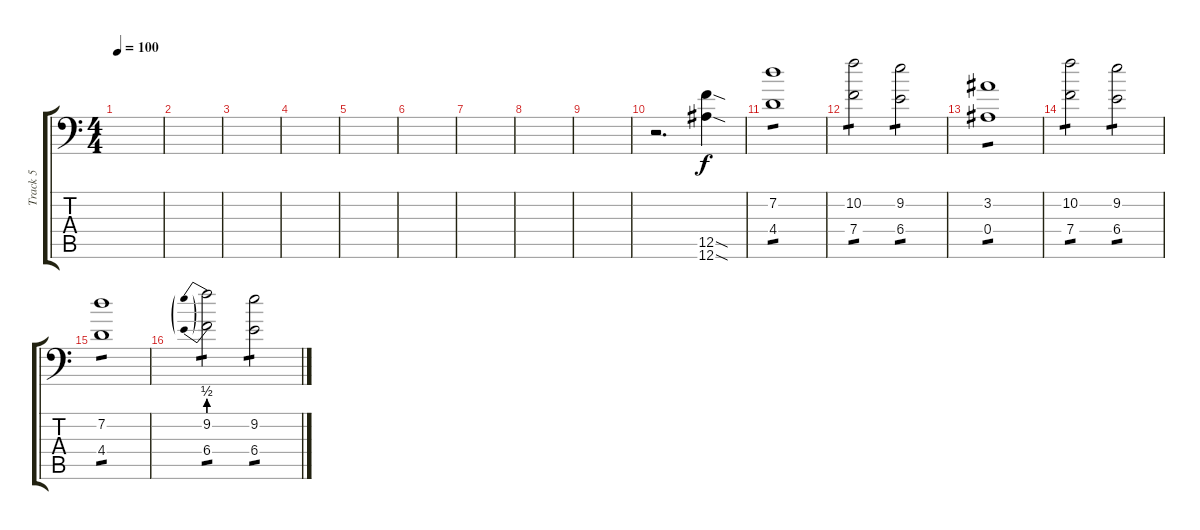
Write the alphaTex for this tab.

\track ("Track 5" "Track 5") {instrument distortionguitar}
\staff {score tabs}
\tuning (C4 G3 Eb3 Bb2 F2 Bb1) {hide}
\ts (4 4)
\tempo 100
\clef f4
\ks c
|
|
|
|
|
|
|
|
|
r.2{d} (12.5{sod} 12.6{sod}).4 |
(7.2 4.4).1{tp 1} |
(10.2 7.4).2{tp 1} (9.2 6.4).2{tp 1} |
(3.2 0.4).1{tp 1} |
(10.2 7.4).2{tp 1} (9.2 6.4).2{tp 1} |
(7.2 4.4).1{tp 1} |
(9.2{be (prebend 0 2 60 2)} 6.4{be (prebend 0 2 60 2)}).2{tp 1} (9.2 6.4).2{tp 1}
